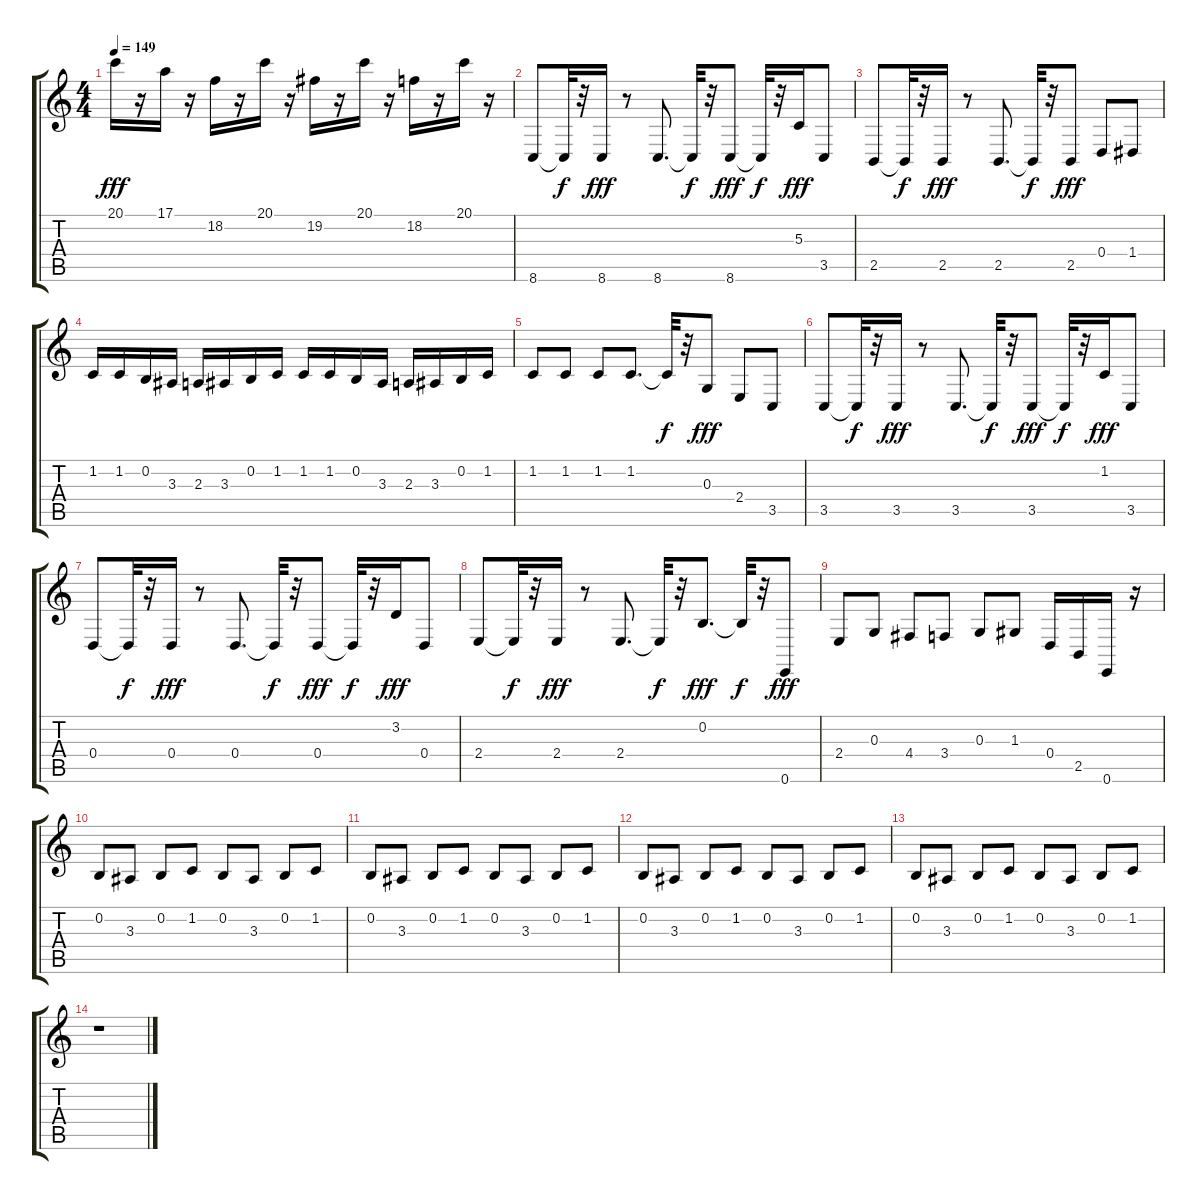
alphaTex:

\track "" {instrument lead2sawtooth}
\staff {score tabs}
\tuning (E4 B3 G3 D3 A2 E2) {hide}
\ts (4 4)
\tempo 149
\clef g2
\ks c
20.1.16{dy fff} r.16 17.1.16 r.16 18.2.16 r.16 20.1.16 r.16 19.2.16 r.16 20.1.16 r.16 18.2.16 r.16 20.1.16 r.16 |
8.6.8 8.6{t}.32{dy f} r.32 8.6.16{dy fff} r.8 8.6.8{d} 8.6{t}.32{dy f} r.32 8.6.8{dy fff} 8.6{t}.32{dy f} r.32 5.3.16{dy fff} 3.5.8 |
2.5.8 2.5{t}.32{dy f} r.32 2.5.16{dy fff} r.8 2.5.8{d} 2.5{t}.32{dy f} r.32 2.5.8{dy fff} 0.4.8 1.4.8 |
1.2.16 1.2.16 0.2.16 3.3.16 2.3.16 3.3.16 0.2.16 1.2.16 1.2.16 1.2.16 0.2.16 3.3.16 2.3.16 3.3.16 0.2.16 1.2.16 |
1.2.8 1.2.8 1.2.8 1.2.8{d} 1.2{t}.32{dy f} r.32 0.3.8{dy fff} 2.4.8 3.5.8 |
3.5.8 3.5{t}.32{dy f} r.32 3.5.16{dy fff} r.8 3.5.8{d} 3.5{t}.32{dy f} r.32 3.5.8{dy fff} 3.5{t}.32{dy f} r.32 1.2.16{dy fff} 3.5.8 |
0.4.8 0.4{t}.32{dy f} r.32 0.4.16{dy fff} r.8 0.4.8{d} 0.4{t}.32{dy f} r.32 0.4.8{dy fff} 0.4{t}.32{dy f} r.32 3.2.16{dy fff} 0.4.8 |
2.4.8 2.4{t}.32{dy f} r.32 2.4.16{dy fff} r.8 2.4.8{d} 2.4{t}.32{dy f} r.32 0.2.8{d dy fff} 0.2{t}.32{dy f} r.32 0.6.8{dy fff} |
2.4.8 0.3.8 4.4.8 3.4.8 0.3.8 1.3.8 0.4.16 2.5.16 0.6.16 r.16 |
0.2.8 3.3.8 0.2.8 1.2.8 0.2.8 3.3.8 0.2.8 1.2.8 |
0.2.8 3.3.8 0.2.8 1.2.8 0.2.8 3.3.8 0.2.8 1.2.8 |
0.2.8 3.3.8 0.2.8 1.2.8 0.2.8 3.3.8 0.2.8 1.2.8 |
0.2.8 3.3.8 0.2.8 1.2.8 0.2.8 3.3.8 0.2.8 1.2.8 |
r.1
